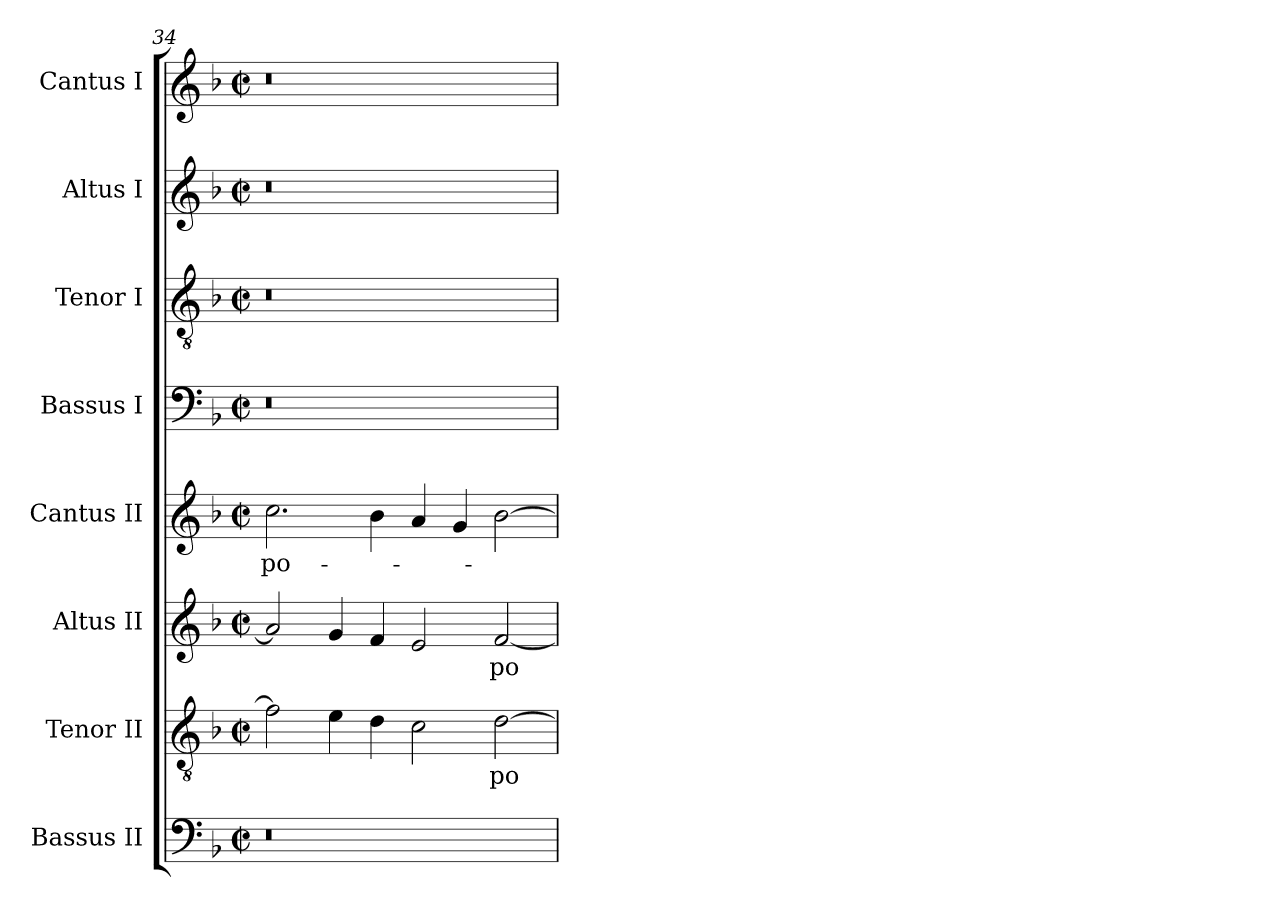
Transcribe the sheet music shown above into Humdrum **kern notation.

**kern	**kern	**text	**kern	**text	**kern	**text	**kern	**kern	**kern	**kern
*part8	*part7	*part7	*part6	*part6	*part5	*part5	*part4	*part3	*part2	*part1
*staff8	*staff7	*staff7	*staff6	*staff6	*staff5	*staff5	*staff4	*staff3	*staff2	*staff1
*I"Bassus II	*I"Tenor II	*	*I"Altus II	*	*I"Cantus II	*	*I"Bassus I	*I"Tenor I	*I"Altus I	*I"Cantus I
*clefF4	*clefGv2	*	*clefG2	*	*clefG2	*	*clefF4	*clefGv2	*clefG2	*clefG2
*k[b-]	*k[b-]	*	*k[b-]	*	*k[b-]	*	*k[b-]	*k[b-]	*k[b-]	*k[b-]
*F:	*F:	*	*F:	*	*F:	*	*F:	*F:	*F:	*F:
*M2/2	*M2/2	*	*M2/2	*	*M2/2	*	*M2/2	*M2/2	*M2/2	*M2/2
*met(c|)	*met(c|)	*	*met(c|)	*	*met(c|)	*	*met(c|)	*met(c|)	*met(c|)	*met(c|)
=34	=34	=34	=34	=34	=34	=34	=34	=34	=34	=34
!	!	!	!	!	!	!LO:LY:b:cj	!	!	!	!
0r	2f\]	.	2a/]	.	2.cc\	po-	0r	0r	0r	0r
.	4e\	.	4g/	.	.	.	.	.	.	.
.	4d\	.	4f/	.	4b-\	.	.	.	.	.
.	2c\	.	2e/	.	4a/	.	.	.	.	.
.	.	.	.	.	4g/	.	.	.	.	.
!	!	!LO:LY:b:cj	!	!LO:LY:b:cj	!	!	!	!	!	!
.	[>2d\	po	[<2f/	po	[>2b-\	.	.	.	.	.
=	=	=	=	=	=	=	=	=	=	=
*-	*-	*-	*-	*-	*-	*-	*-	*-	*-	*-
